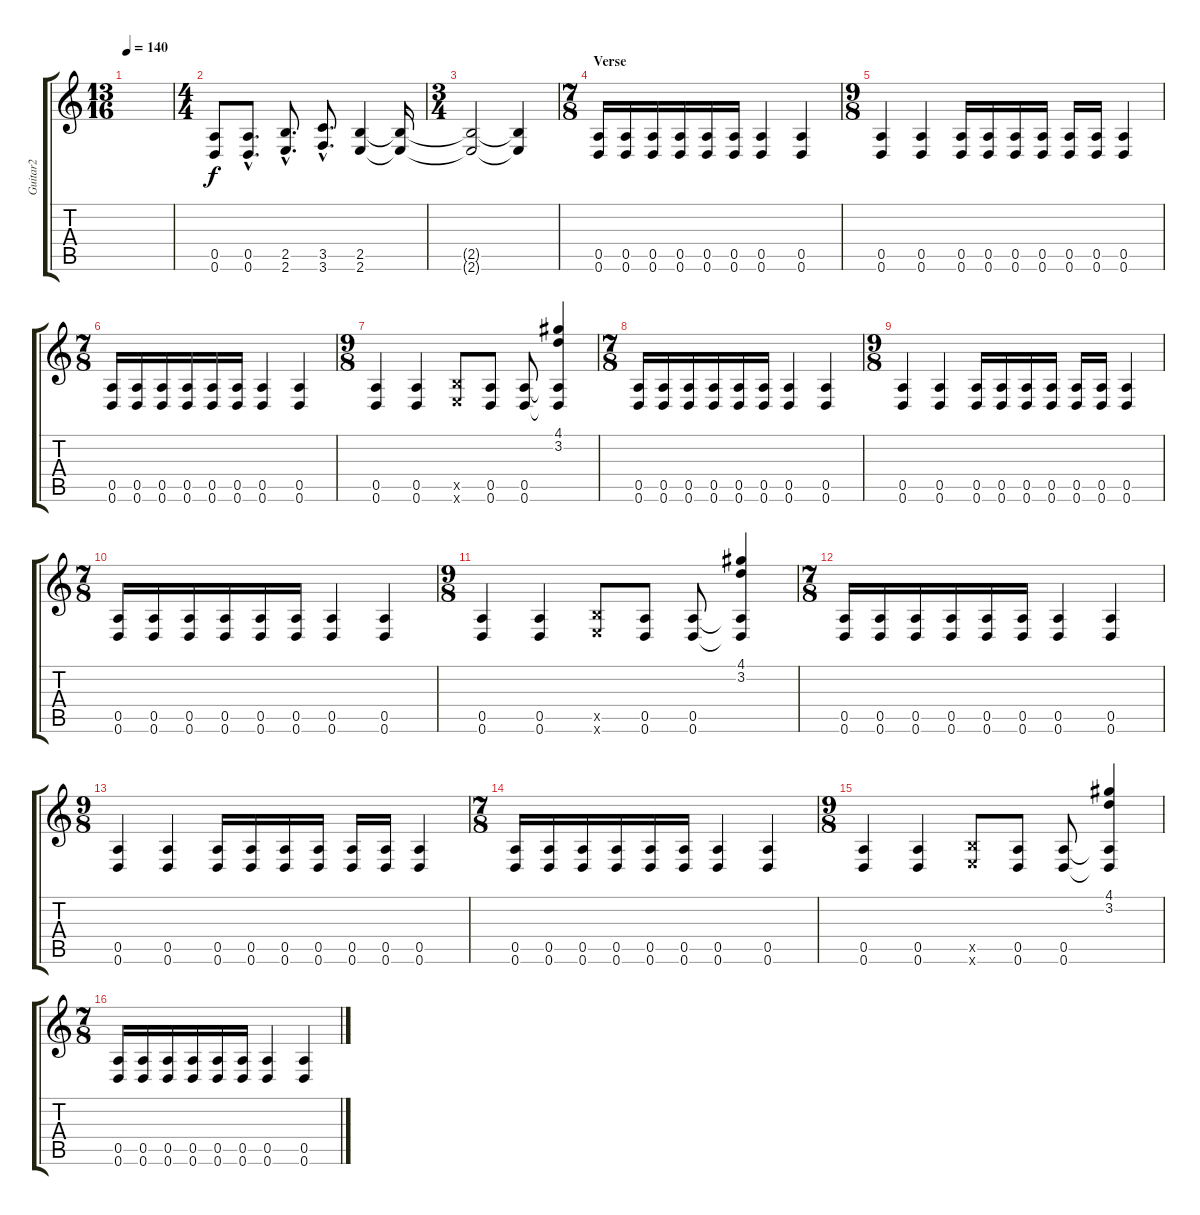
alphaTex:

\track ("Guitar2" "Guitar2") {instrument distortionguitar}
\staff {score tabs}
\tuning (E4 B3 G3 D3 A2 D2) {hide}
\ts (13 16)
\tempo 140
\clef g2
\ks c
|
\ts (4 4)
(0.5 0.6).8 (0.5{hac} 0.6{hac}).8{d} (2.5{hac} 2.6{hac}).8{d} (3.5{hac} 3.6{hac}).8{d} (2.5 2.6).4 (2.5{t} 2.6{t}).16 |
\ts (3 4)
(2.5{t} 2.6{t}).2 (2.5{t} 2.6{t}).4 |
\ts (7 8)
\section ("" "Verse")
(0.5 0.6).16 (0.5 0.6).16 (0.5 0.6).16 (0.5 0.6).16 (0.5 0.6).16 (0.5 0.6).16 (0.5 0.6).4 (0.5 0.6).4 |
\ts (9 8)
(0.5 0.6).4 (0.5 0.6).4 (0.5 0.6).16 (0.5 0.6).16 (0.5 0.6).16 (0.5 0.6).16 (0.5 0.6).16 (0.5 0.6).16 (0.5 0.6).4 |
\ts (7 8)
(0.5 0.6).16 (0.5 0.6).16 (0.5 0.6).16 (0.5 0.6).16 (0.5 0.6).16 (0.5 0.6).16 (0.5 0.6).4 (0.5 0.6).4 |
\ts (9 8)
(0.5 0.6).4 (0.5 0.6).4 (2.5{x} 2.6{x}).8 (0.5 0.6).8 (0.5 0.6).8 (4.1 3.2 0.5{t} 0.6{t}).4 |
\ts (7 8)
(0.5 0.6).16 (0.5 0.6).16 (0.5 0.6).16 (0.5 0.6).16 (0.5 0.6).16 (0.5 0.6).16 (0.5 0.6).4 (0.5 0.6).4 |
\ts (9 8)
(0.5 0.6).4 (0.5 0.6).4 (0.5 0.6).16 (0.5 0.6).16 (0.5 0.6).16 (0.5 0.6).16 (0.5 0.6).16 (0.5 0.6).16 (0.5 0.6).4 |
\ts (7 8)
(0.5 0.6).16 (0.5 0.6).16 (0.5 0.6).16 (0.5 0.6).16 (0.5 0.6).16 (0.5 0.6).16 (0.5 0.6).4 (0.5 0.6).4 |
\ts (9 8)
(0.5 0.6).4 (0.5 0.6).4 (2.5{x} 2.6{x}).8 (0.5 0.6).8 (0.5 0.6).8 (4.1 3.2 0.5{t} 0.6{t}).4 |
\ts (7 8)
(0.5 0.6).16 (0.5 0.6).16 (0.5 0.6).16 (0.5 0.6).16 (0.5 0.6).16 (0.5 0.6).16 (0.5 0.6).4 (0.5 0.6).4 |
\ts (9 8)
(0.5 0.6).4 (0.5 0.6).4 (0.5 0.6).16 (0.5 0.6).16 (0.5 0.6).16 (0.5 0.6).16 (0.5 0.6).16 (0.5 0.6).16 (0.5 0.6).4 |
\ts (7 8)
(0.5 0.6).16 (0.5 0.6).16 (0.5 0.6).16 (0.5 0.6).16 (0.5 0.6).16 (0.5 0.6).16 (0.5 0.6).4 (0.5 0.6).4 |
\ts (9 8)
(0.5 0.6).4 (0.5 0.6).4 (2.5{x} 2.6{x}).8 (0.5 0.6).8 (0.5 0.6).8 (4.1 3.2 0.5{t} 0.6{t}).4 |
\ts (7 8)
(0.5 0.6).16 (0.5 0.6).16 (0.5 0.6).16 (0.5 0.6).16 (0.5 0.6).16 (0.5 0.6).16 (0.5 0.6).4 (0.5 0.6).4
